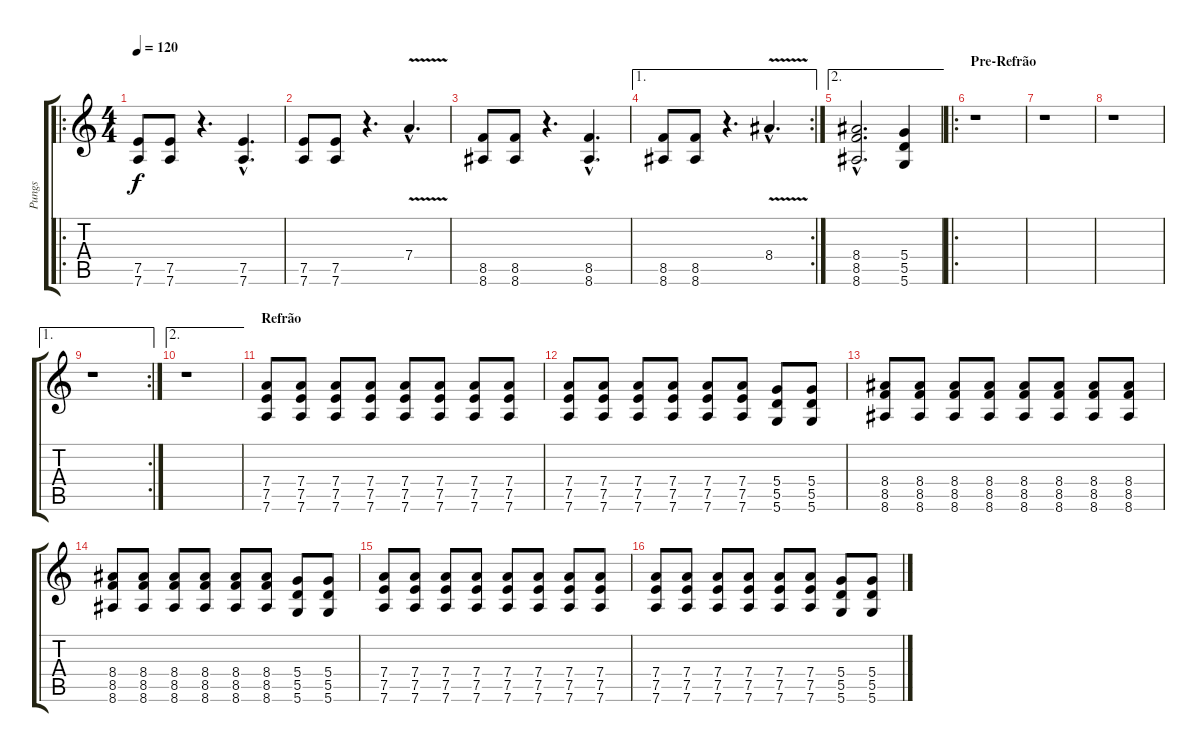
\track ("Pungs" "Pungs") {instrument distortionguitar}
\staff {score tabs}
\tuning (E4 B3 G3 D3 A2 D2) {hide}
\ro
\ts (4 4)
\tempo 120
\clef g2
\ks c
(7.5 7.6).8{dy f} (7.5 7.6).8 r.4{d} (7.5{hac} 7.6{hac}).4{d} |
(7.5 7.6).8 (7.5 7.6).8 r.4{d} 7.4{v hac}.4{d} |
(8.5 8.6).8 (8.5 8.6).8 r.4{d} (8.5{hac} 8.6{hac}).4{d} |
\ae 1
\rc 2
(8.5 8.6).8 (8.5 8.6).8 r.4{d} 8.4{v hac}.4{d} |
\ae 2
(8.4{hac} 8.5{hac} 8.6{hac}).2{d} (5.4 5.5 5.6).4 |
\ro
\section ("" "Pre-Refrão")
r.1 |
r.1 |
r.1 |
\ae 1
\rc 2
r.1 |
\ae 2
r.1 |
\section ("" "Refrão")
(7.4 7.5 7.6).8 (7.4 7.5 7.6).8 (7.4 7.5 7.6).8 (7.4 7.5 7.6).8 (7.4 7.5 7.6).8 (7.4 7.5 7.6).8 (7.4 7.5 7.6).8 (7.4 7.5 7.6).8 |
(7.4 7.5 7.6).8 (7.4 7.5 7.6).8 (7.4 7.5 7.6).8 (7.4 7.5 7.6).8 (7.4 7.5 7.6).8 (7.4 7.5 7.6).8 (5.4 5.5 5.6).8 (5.4 5.5 5.6).8 |
(8.4 8.5 8.6).8 (8.4 8.5 8.6).8 (8.4 8.5 8.6).8 (8.4 8.5 8.6).8 (8.4 8.5 8.6).8 (8.4 8.5 8.6).8 (8.4 8.5 8.6).8 (8.4 8.5 8.6).8 |
(8.4 8.5 8.6).8 (8.4 8.5 8.6).8 (8.4 8.5 8.6).8 (8.4 8.5 8.6).8 (8.4 8.5 8.6).8 (8.4 8.5 8.6).8 (5.4 5.5 5.6).8 (5.4 5.5 5.6).8 |
(7.4 7.5 7.6).8 (7.4 7.5 7.6).8 (7.4 7.5 7.6).8 (7.4 7.5 7.6).8 (7.4 7.5 7.6).8 (7.4 7.5 7.6).8 (7.4 7.5 7.6).8 (7.4 7.5 7.6).8 |
(7.4 7.5 7.6).8 (7.4 7.5 7.6).8 (7.4 7.5 7.6).8 (7.4 7.5 7.6).8 (7.4 7.5 7.6).8 (7.4 7.5 7.6).8 (5.4 5.5 5.6).8 (5.4 5.5 5.6).8
